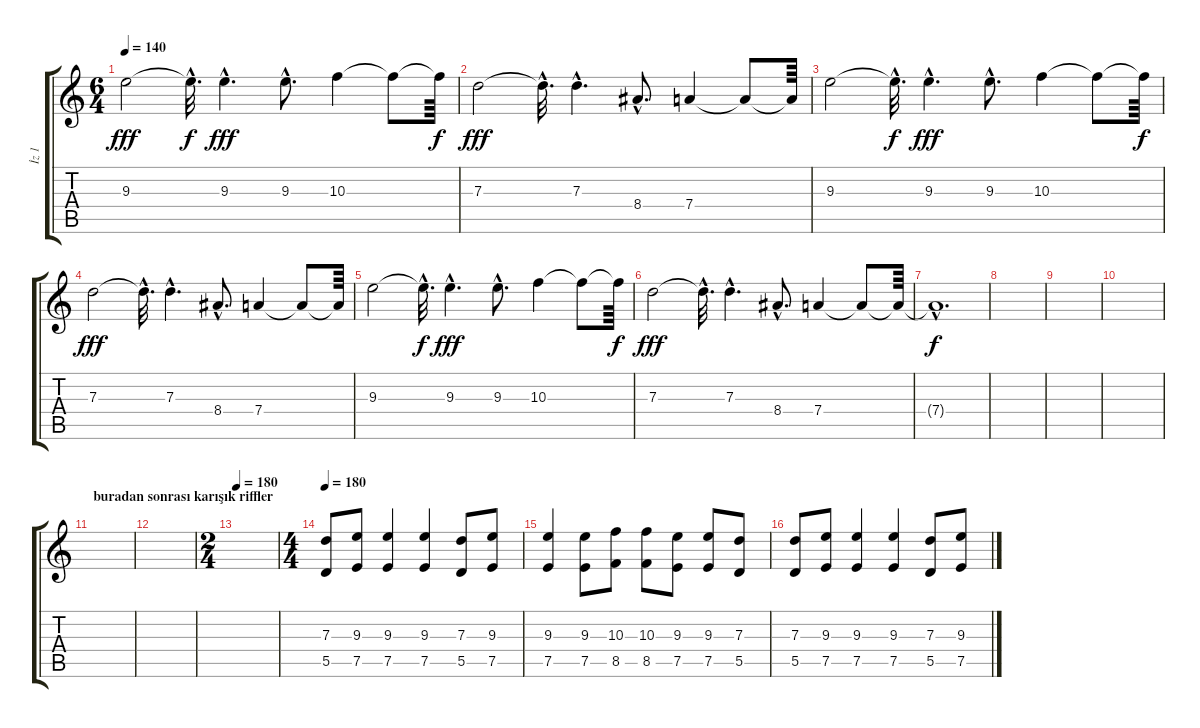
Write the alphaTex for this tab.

\track ("İz 1" "İz 1") {instrument distortionguitar}
\staff {score tabs}
\tuning (E4 B3 G3 D3 A2 E2) {hide}
\ts (6 4)
\tempo 140
\clef g2
\ks c
9.3.2{dy fff balance 16 instrument electricguitarjazz} 9.3{hac t}.32{d dy f} 9.3{hac}.4{d dy fff} 9.3{hac}.8{d} 10.3.4 10.3{t}.8 10.3{t}.64{dy f} |
7.3.2{dy fff} 7.3{hac t}.32{d} 7.3{hac}.4{d} 8.4{hac}.8{d} 7.4.4 7.4{t}.8 7.4{t}.64 |
9.3.2{balance 16 instrument electricguitarjazz} 9.3{hac t}.32{d dy f} 9.3{hac}.4{d dy fff} 9.3{hac}.8{d} 10.3.4 10.3{t}.8 10.3{t}.64{dy f} |
7.3.2{dy fff} 7.3{hac t}.32{d} 7.3{hac}.4{d} 8.4{hac}.8{d} 7.4.4 7.4{t}.8 7.4{t}.64 |
9.3.2{balance 16 instrument electricguitarjazz} 9.3{hac t}.32{d dy f} 9.3{hac}.4{d dy fff} 9.3{hac}.8{d} 10.3.4 10.3{t}.8 10.3{t}.64{dy f} |
7.3.2{dy fff} 7.3{hac t}.32{d} 7.3{hac}.4{d} 8.4{hac}.8{d} 7.4.4 7.4{t}.8 7.4{t}.64 |
7.4{hac t}.1{d dy f volume 0} |
|
|
|
\section ("" "buradan sonrası karışık riffler")
|
|
\ts (2 4)
\tempo 180
|
\ts (4 4)
\tempo 180
(7.3 5.5).8 (9.3 7.5).8 (9.3 7.5).4 (9.3 7.5).4 (7.3 5.5).8 (9.3 7.5).8 |
(9.3 7.5).4 (9.3 7.5).8 (10.3 8.5).8 (10.3 8.5).8 (9.3 7.5).8 (9.3 7.5).8 (7.3 5.5).8 |
(7.3 5.5).8 (9.3 7.5).8 (9.3 7.5).4 (9.3 7.5).4 (7.3 5.5).8 (9.3 7.5).8
